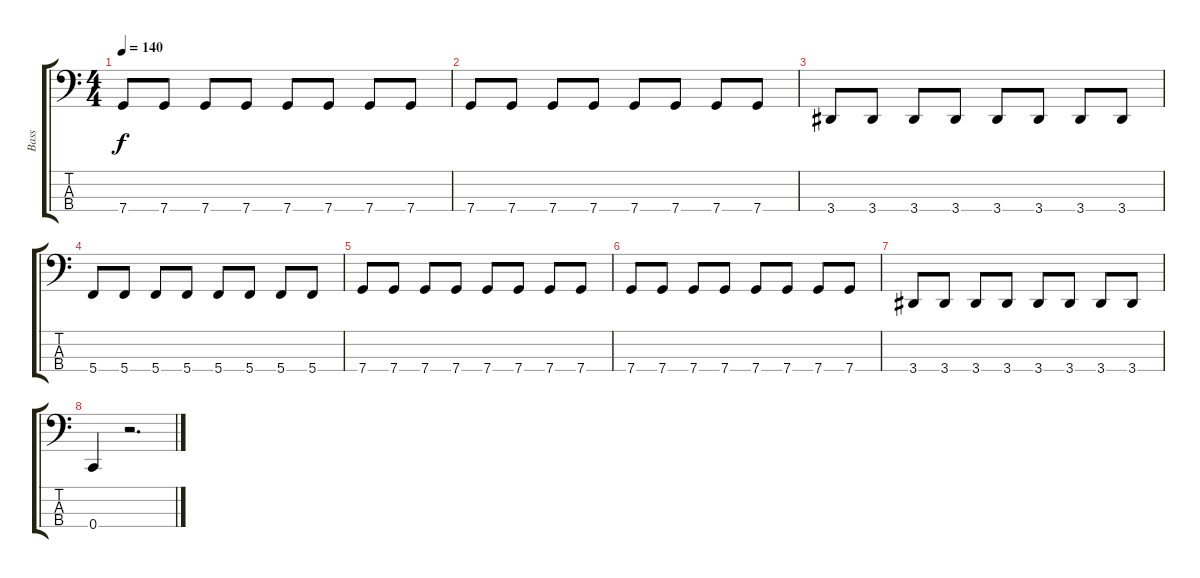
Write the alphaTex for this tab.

\track ("Bass" "Bass") {instrument electricbasspick}
\staff {score tabs}
\tuning (F2 C2 G1 C1) {hide}
\ts (4 4)
\tempo 140
\clef f4
\ks c
7.4.8{dy f} 7.4.8 7.4.8 7.4.8 7.4.8 7.4.8 7.4.8 7.4.8 |
7.4.8 7.4.8 7.4.8 7.4.8 7.4.8 7.4.8 7.4.8 7.4.8 |
3.4.8 3.4.8 3.4.8 3.4.8 3.4.8 3.4.8 3.4.8 3.4.8 |
5.4.8 5.4.8 5.4.8 5.4.8 5.4.8 5.4.8 5.4.8 5.4.8 |
7.4.8 7.4.8 7.4.8 7.4.8 7.4.8 7.4.8 7.4.8 7.4.8 |
7.4.8 7.4.8 7.4.8 7.4.8 7.4.8 7.4.8 7.4.8 7.4.8 |
3.4.8 3.4.8 3.4.8 3.4.8 3.4.8 3.4.8 3.4.8 3.4.8 |
0.4.4 r.2{d}
